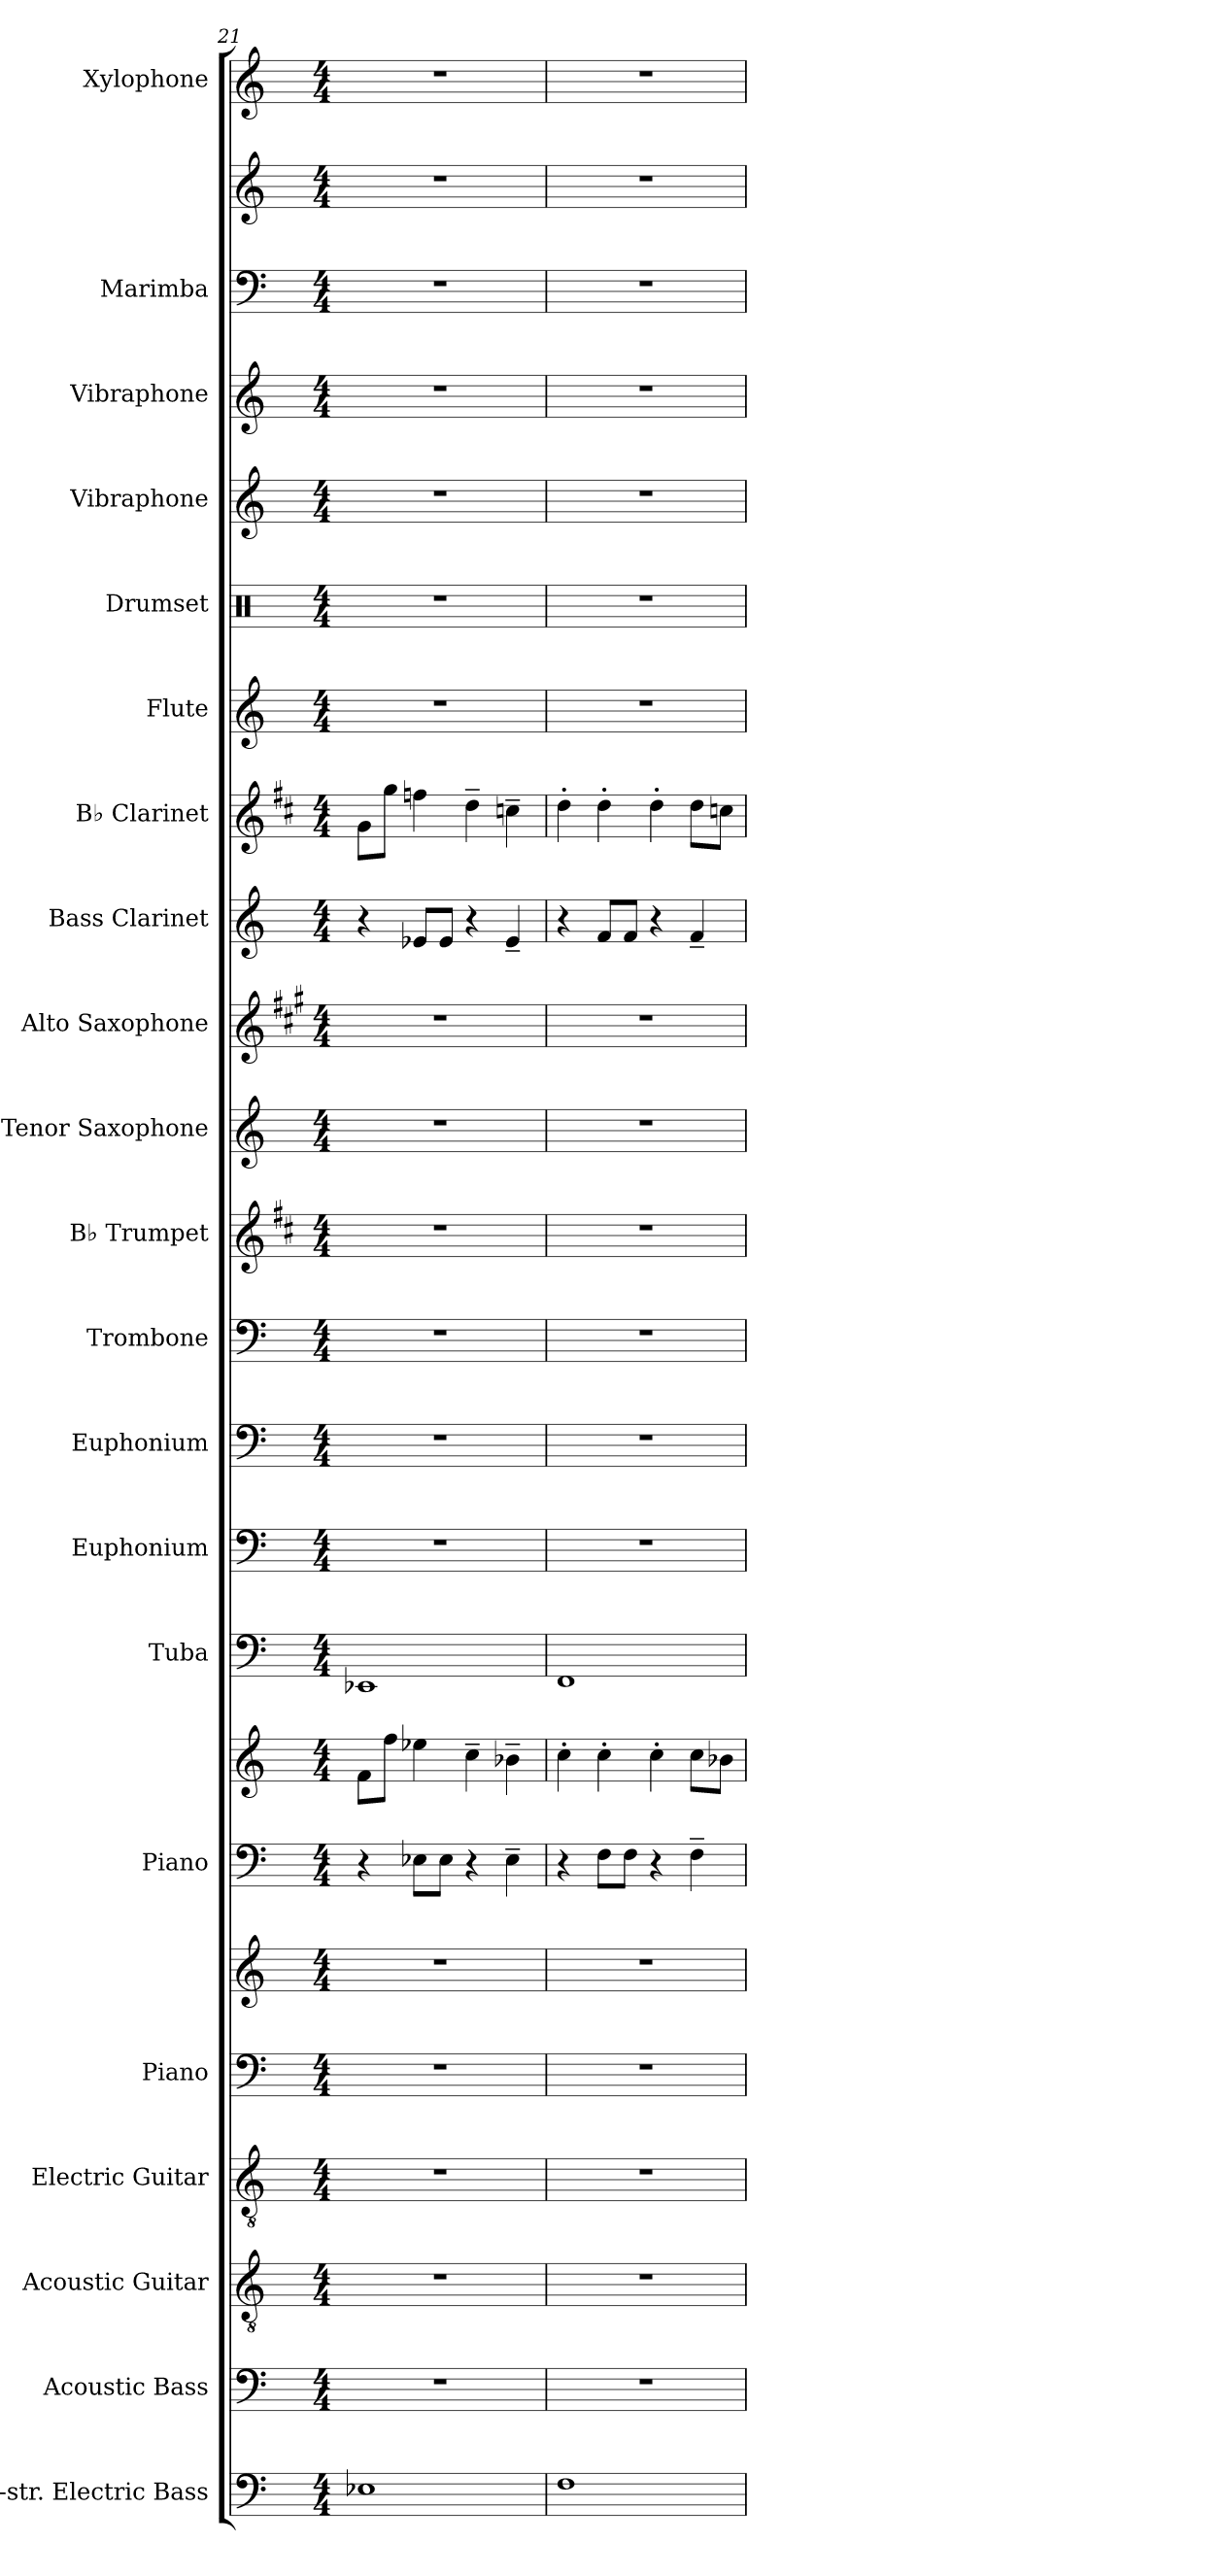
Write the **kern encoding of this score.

**kern	**kern	**kern	**kern	**kern	**kern	**kern	**kern	**kern	**kern	**kern	**kern	**kern	**kern	**kern	**kern	**kern	**kern	**kern	**kern	**kern	**kern	**kern	**kern
*part21	*part20	*part19	*part18	*part17	*part17	*part16	*part16	*part15	*part14	*part13	*part12	*part11	*part10	*part9	*part8	*part7	*part6	*part5	*part4	*part3	*part2	*part2	*part1
*staff24	*staff23	*staff22	*staff21	*staff20	*staff19	*staff18	*staff17	*staff16	*staff15	*staff14	*staff13	*staff12	*staff11	*staff10	*staff9	*staff8	*staff7	*staff6	*staff5	*staff4	*staff3	*staff2	*staff1
*I"5-str. Electric Bass	*I"Acoustic Bass	*I"Acoustic Guitar	*I"Electric Guitar	*I"Piano	*	*I"Piano	*	*I"Tuba	*I"Euphonium	*I"Euphonium	*I"Trombone	*I"B♭ Trumpet	*I"Tenor Saxophone	*I"Alto Saxophone	*I"Bass Clarinet	*I"B♭ Clarinet	*I"Flute	*I"Drumset	*I"Vibraphone	*I"Vibraphone	*I"Marimba	*	*I"Xylophone
*I'El. B.	*I'Bass	*I'Guit.	*I'El. Guit.	*I'Pno.	*	*I'Pno.	*	*I'Tba.	*I'Euph.	*I'Euph.	*I'Tbn.	*I'B♭ Tpt.	*I'T. Sax.	*I'A. Sax.	*I'B. Cl.	*I'B♭ Cl.	*I'Fl.	*I'Drs.	*I'Vib.	*I'Vib.	*I'Mrm.	*	*I'Xyl.
!!LO:PB:g=z
*clefF4	*clefF4	*clefGv2	*clefGv2	*clefF4	*clefG2	*clefF4	*clefG2	*clefF4	*clefF4	*clefF4	*clefF4	*clefG2	*clefG2	*clefG2	*clefG2	*clefG2	*clefG2	*clefX	*clefG2	*clefG2	*clefF4	*clefG2	*clefG2
*ITrd7c12	*ITrd7c12	*	*	*	*	*	*	*	*	*	*	*ITrd1c2	*ITrd8c14	*ITrd5c9	*ITrd8c14	*ITrd1c2	*	*	*	*	*	*	*ITrd-7c-12
*k[]	*k[]	*k[]	*k[]	*k[]	*k[]	*k[]	*k[]	*k[]	*k[]	*k[]	*k[]	*k[]	*k[]	*k[]	*k[]	*k[]	*k[]	*k[]	*k[]	*k[]	*k[]	*k[]	*k[]
*M4/4	*M4/4	*M4/4	*M4/4	*M4/4	*M4/4	*M4/4	*M4/4	*M4/4	*M4/4	*M4/4	*M4/4	*M4/4	*M4/4	*M4/4	*M4/4	*M4/4	*M4/4	*M4/4	*M4/4	*M4/4	*M4/4	*M4/4	*M4/4
=21	=21	=21	=21	=21	=21	=21	=21	=21	=21	=21	=21	=21	=21	=21	=21	=21	=21	=21	=21	=21	=21	=21	=21
1EE-X	1r	1r	1r	1r	1r	4r	8f\L	1EE-X	1r	1r	1r	1r	1r	1r	4r	8f\L	1r	1r	1r	1r	1r	1r	1r
.	.	.	.	.	.	.	8ff\J	.	.	.	.	.	.	.	.	8ff\J	.	.	.	.	.	.	.
.	.	.	.	.	.	8E-X\L	4ee-X\	.	.	.	.	.	.	.	8E-X/L	4ee-X\	.	.	.	.	.	.	.
.	.	.	.	.	.	8E-\J	.	.	.	.	.	.	.	.	8E-/J	.	.	.	.	.	.	.	.
.	.	.	.	.	.	4r	4cc~\	.	.	.	.	.	.	.	4r	4cc~\	.	.	.	.	.	.	.
.	.	.	.	.	.	4E-~\	4b-X~\	.	.	.	.	.	.	.	4E-~/	4b-X~\	.	.	.	.	.	.	.
=22	=22	=22	=22	=22	=22	=22	=22	=22	=22	=22	=22	=22	=22	=22	=22	=22	=22	=22	=22	=22	=22	=22	=22
1FF	1r	1r	1r	1r	1r	4r	4cc'\	1FF	1r	1r	1r	1r	1r	1r	4r	4cc'\	1r	1r	1r	1r	1r	1r	1r
.	.	.	.	.	.	8F\L	4cc'\	.	.	.	.	.	.	.	8F/L	4cc'\	.	.	.	.	.	.	.
.	.	.	.	.	.	8F\J	.	.	.	.	.	.	.	.	8F/J	.	.	.	.	.	.	.	.
.	.	.	.	.	.	4r	4cc'\	.	.	.	.	.	.	.	4r	4cc'\	.	.	.	.	.	.	.
.	.	.	.	.	.	4F~\	8cc\L	.	.	.	.	.	.	.	4F~/	8cc\L	.	.	.	.	.	.	.
.	.	.	.	.	.	.	8b-X\J	.	.	.	.	.	.	.	.	8b-X\J	.	.	.	.	.	.	.
=	=	=	=	=	=	=	=	=	=	=	=	=	=	=	=	=	=	=	=	=	=	=	=
*-	*-	*-	*-	*-	*-	*-	*-	*-	*-	*-	*-	*-	*-	*-	*-	*-	*-	*-	*-	*-	*-	*-	*-
